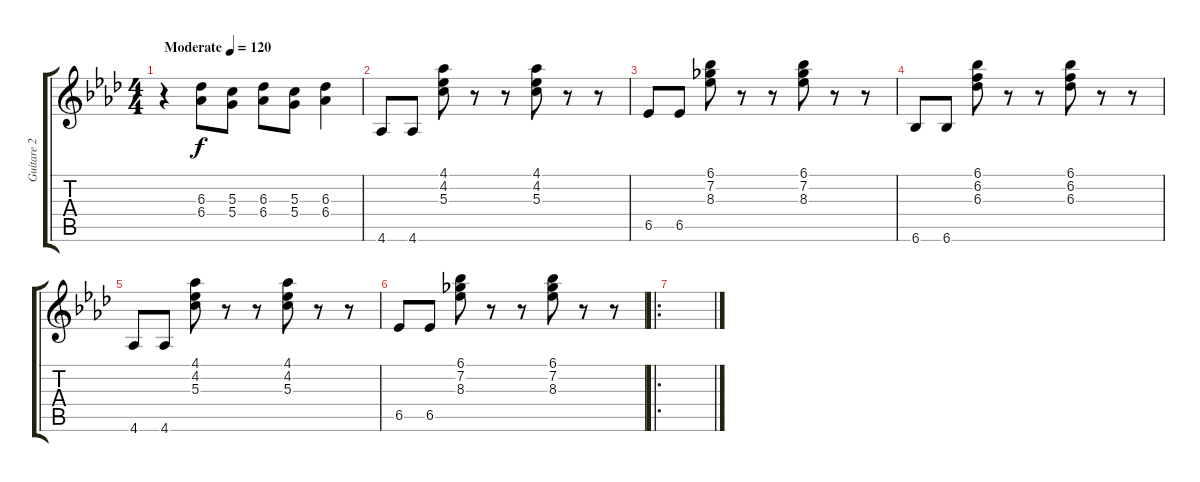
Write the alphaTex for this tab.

\track ("Guitare 2" "Guitare 2") {instrument overdrivenguitar}
\staff {score tabs}
\tuning (E4 B3 G3 D3 A2 E2) {hide}
\ts (4 4)
\tempo (120 "Moderate")
\clef g2
\ks ab
r.4{dy f instrument overdrivenguitar} (6.3 6.4).8 (5.3 5.4).8 (6.3 6.4).8 (5.3 5.4).8 (6.3 6.4).4 |
4.6.8 4.6.8 (4.1 4.2 5.3).8 r.8 r.8 (4.1 4.2 5.3).8 r.8 r.8 |
6.5.8 6.5.8 (6.1 7.2 8.3).8 r.8 r.8 (6.1 7.2 8.3).8 r.8 r.8 |
6.6.8 6.6.8 (6.1 6.2 6.3).8 r.8 r.8 (6.1 6.2 6.3).8 r.8 r.8 |
4.6.8 4.6.8 (4.1 4.2 5.3).8 r.8 r.8 (4.1 4.2 5.3).8 r.8 r.8 |
6.5.8 6.5.8 (6.1 7.2 8.3).8 r.8 r.8 (6.1 7.2 8.3).8 r.8 r.8 |
\ro
